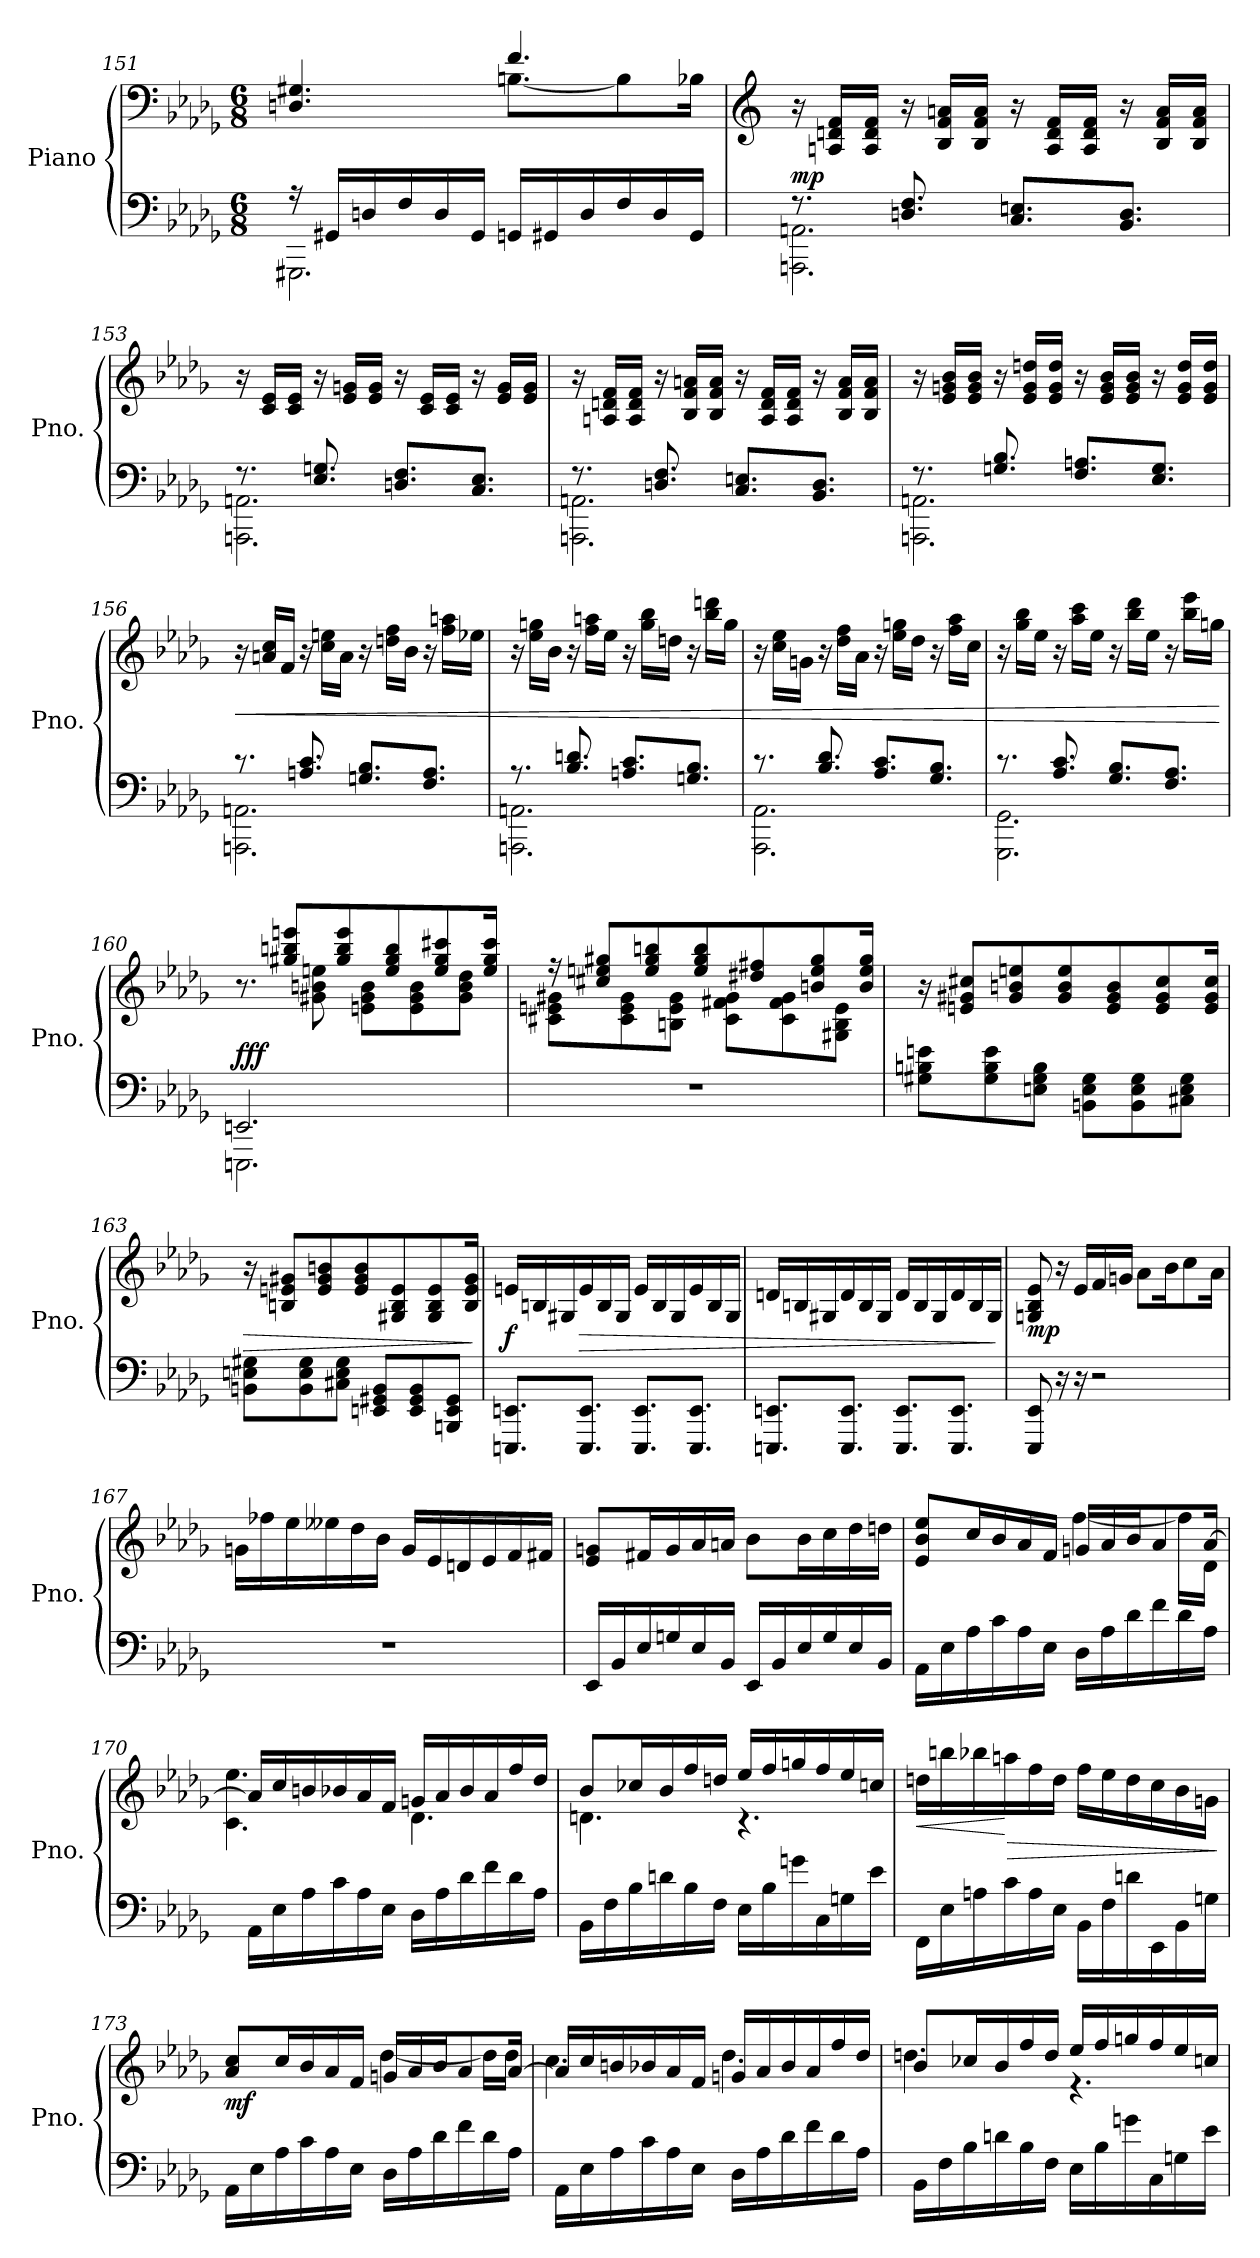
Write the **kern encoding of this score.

**kern	**kern	**dynam
*part1	*part1	*part1
*staff2	*staff1	*staff1/2
*I"Piano	*	*
*I'Pno.	*	*
!!LO:PB:g=z
*clefF4	*clefF4	*
*k[b-e-a-d-g-]	*k[b-e-a-d-g-]	*
*M6/8	*M6/8	*
=151	=151	=151
*^	*^	*
16r	2.GGG#X\	4.Dn/ 4.G#X/	4.ryy	.
16GG#X/LL	.	.	.	.
16Dn/	.	.	.	.
16F/	.	.	.	.
16D/	.	.	.	.
16GG#/JJ	.	.	.	.
16GGn/LL	.	4.f/	[8.Bn\L	.
16GG#X/	.	.	.	.
16D/	.	.	.	.
16F/	.	.	8B\]	.
16D/	.	.	.	.
16GG#/JJ	.	.	16B-X\Jk	.
*	*	*v	*v	*
=152	=152	=152	=152
*	*	*clefG2	*
*	*	*^	*
!	!	!	!	!LO:DY:a=2
*	*	*v	*v	*
8.r	2.AAAn\ 2.AAn\	16r	mp
.	.	16An/ 16dn/ 16f/LL	.
.	.	16A/ 16d/ 16f/JJ	.
8.Dn/ 8.F/	.	16r	.
.	.	16B-/ 16f/ 16an/LL	.
.	.	16B-/ 16f/ 16a/JJ	.
8.C/ 8.En/L	.	16r	.
.	.	16A/ 16d/ 16f/LL	.
.	.	16A/ 16d/ 16f/JJ	.
8.BB-/ 8.D/J	.	16r	.
.	.	16B-/ 16f/ 16a/LL	.
.	.	16B-/ 16f/ 16a/JJ	.
!!LO:LB:g=z
=153	=153	=153	=153
8.r	2.AAAn\ 2.AAn\	16r	.
.	.	16c/ 16e-/LL	.
.	.	16c/ 16e-/JJ	.
8.E-/ 8.Gn/	.	16r	.
.	.	16e-/ 16gn/LL	.
.	.	16e-/ 16g/JJ	.
8.Dn/ 8.F/L	.	16r	.
.	.	16c/ 16e-/LL	.
.	.	16c/ 16e-/JJ	.
8.C/ 8.E-/J	.	16r	.
.	.	16e-/ 16g/LL	.
.	.	16e-/ 16g/JJ	.
=154	=154	=154	=154
8.r	2.AAAn\ 2.AAn\	16r	.
.	.	16An/ 16dn/ 16f/LL	.
.	.	16A/ 16d/ 16f/JJ	.
8.Dn/ 8.F/	.	16r	.
.	.	16B-/ 16f/ 16an/LL	.
.	.	16B-/ 16f/ 16a/JJ	.
8.C/ 8.En/L	.	16r	.
.	.	16A/ 16d/ 16f/LL	.
.	.	16A/ 16d/ 16f/JJ	.
8.BB-/ 8.D/J	.	16r	.
.	.	16B-/ 16f/ 16a/LL	.
.	.	16B-/ 16f/ 16a/JJ	.
=155	=155	=155	=155
8.r	2.AAAn\ 2.AAn\	16r	.
.	.	16e-/ 16gn/ 16b-/LL	.
.	.	16e-/ 16g/ 16b-/JJ	.
8.Gn/ 8.B-/	.	16r	.
.	.	16e-/ 16g/ 16ddn/LL	.
.	.	16e-/ 16g/ 16dd/JJ	.
8.F/ 8.An/L	.	16r	.
.	.	16e-/ 16g/ 16b-/LL	.
.	.	16e-/ 16g/ 16b-/JJ	.
8.E-/ 8.G/J	.	16r	.
.	.	16e-/ 16g/ 16dd/LL	.
.	.	16e-/ 16g/ 16dd/JJ	.
!!LO:LB:g=z
=156	=156	=156	=156
!	!	!	!LO:HP:b
8.r	2.AAAn\ 2.AAn\	16r	<
.	.	16an/ 16cc/LL	.
.	.	16f/JJ	.
8.An/ 8.c/	.	16r	.
.	.	16cc\ 16een\LL	.
.	.	16a\JJ	.
8.Gn/ 8.B-/L	.	16r	.
.	.	16ddn\ 16ff\LL	.
.	.	16b-\JJ	.
8.F/ 8.A/J	.	16r	.
.	.	16ff\ 16aan\LL	.
.	.	16ee-X\JJ	.
=157	=157	=157	=157
8.r	2.AAAn\ 2.AAn\	16r	.
.	.	16ee-\ 16ggn\LL	.
.	.	16b-\JJ	.
8.B-/ 8.dn/	.	16r	.
.	.	16ff\ 16aan\LL	.
.	.	16ee-\JJ	.
8.An/ 8.c/L	.	16r	.
.	.	16gg\ 16bb-\LL	.
.	.	16ddn\JJ	.
8.Gn/ 8.B-/J	.	16r	.
.	.	16bb-\ 16dddn\LL	.
.	.	16gg\JJ	.
=158	=158	=158	=158
8.r	2.AAA-\ 2.AA-\	16r	.
.	.	16cc\ 16ee-\LL	.
.	.	16gn\JJ	.
8.B-/ 8.d-/	.	16r	.
.	.	16dd-\ 16ff\LL	.
.	.	16a-\JJ	.
8.A-/ 8.c/L	.	16r	.
.	.	16ee-\ 16ggn\LL	.
.	.	16dd-\JJ	.
8.G-/ 8.B-/J	.	16r	.
.	.	16ff\ 16aa-\LL	.
.	.	16cc\JJ	.
!!LO:LB:g=z
=159	=159	=159	=159
8.r	2.GGG-\ 2.GG-\	16r	.
.	.	16gg-\ 16bb-\LL	.
.	.	16ee-\JJ	.
8.A-/ 8.c/	.	16r	.
.	.	16aa-\ 16ccc\LL	.
.	.	16ee-\JJ	.
8.G-/ 8.B-/L	.	16r	.
.	.	16bb-\ 16ddd-\LL	.
.	.	16ee-\JJ	.
8.F/ 8.A-/J	.	16r	.
.	.	16bb-\ 16eee-\LL	.
.	.	16ggn\JJ	.
*v	*v	*	*
.	.	[
=160	=160	=160
*^	*^	*
!	!	!	!	!LO:DY:a=2
2.EEn/	2.EEEn\	8.r	4ryy	fff
.	.	8gg#X/ 8bbn/ 8eeen/L	.	.
.	.	.	8g#X\ 8bn\ 8een\	.
.	.	8gg#/ 8bb/ 8eee/	.	.
.	.	.	8en\ 8g#\ 8b\L	.
.	.	8ee/ 8gg#/ 8bb/	.	.
.	.	.	8e\ 8g#\ 8b\	.
.	.	8ee/ 8gg#/ 8ccc#X/	.	.
.	.	.	8g#\ 8b\ 8dd-\J	.
.	.	16ee/ 16gg#/ 16ccc#/Jk	.	.
*v	*v	*	*	*
!!LO:LB:g=z	!!
=161	=161	=161	=161
2.r	16r	8c#X\ 8en\ 8g#X\L	.
.	8cc#X/ 8een/ 8gg#X/L	.	.
.	.	8c#\ 8e\ 8g#\	.
.	8ee/ 8gg#/ 8bbn/	.	.
.	.	8Bn\ 8e\ 8g#\J	.
.	8ee/ 8gg#/ 8bb/	.	.
.	.	8c#\ 8f#X\ 8g#\L	.
.	8dd#X/ 8ff#X/	.	.
.	.	8c#\ 8f#\ 8g#\	.
.	8bn/ 8ee/ 8gg#/	.	.
.	.	8G#X\ 8B\ 8e\J	.
.	16b/ 16ee/ 16gg#/Jk	.	.
*	*v	*v	*
=162	=162	=162
8G#X\ 8Bn\ 8en\L	16r	.
.	8en/ 8g#X/ 8cc#X/L	.
8G#\ 8B\ 8e\	.	.
.	8g#/ 8bn/ 8een/	.
8En\ 8G#\ 8B\J	.	.
.	8g#/ 8b/ 8ee/	.
8BBn\ 8E\ 8G#\L	.	.
.	8e/ 8g#/ 8b/	.
8BB\ 8E\ 8G#\	.	.
.	8e/ 8g#/ 8cc#/	.
8C#X\ 8E\ 8G#\J	.	.
.	16e/ 16g#/ 16cc#/Jk	.
!!LO:PB:g=z
=163	=163	=163
!	!	!LO:HP:b
8BBn\ 8En\ 8G#X\L	16r	>
.	8Bn/ 8en/ 8g#X/L	.
8BB\ 8E\ 8G#\	.	.
.	8e/ 8g#/ 8bn/	.
8C#X\ 8E\ 8G#\J	.	.
.	8e/ 8g#/ 8b/	.
8EEn/ 8GG#X/ 8BB/L	.	.
.	8G#X/ 8B/ 8e/	.
8EE/ 8GG#/ 8BB/	.	.
.	8G#/ 8B/ 8e/	.
8BBBn/ 8EE/ 8GG#/J	.	.
.	16B/ 16e/ 16g#/Jk	.
.	.	]
=164	=164	=164
!	!	!LO:DY:b
8.EEEn/ 8.EEn/L	16en/LL	f
.	16Bn/	.
.	16G#X/	.
!	!	!LO:HP:b
8.EEE/ 8.EE/J	16e/	>
.	16B/	.
.	16G#/JJ	.
8.EEE/ 8.EE/L	16e/LL	.
.	16B/	.
.	16G#/	.
8.EEE/ 8.EE/J	16e/	.
.	16B/	.
.	16G#/JJ	.
=165	=165	=165
8.EEEn/ 8.EEn/L	16dn/LL	.
.	16Bn/	.
.	16G#X/	.
8.EEE/ 8.EE/J	16d/	.
.	16B/	.
.	16G#/JJ	.
8.EEE/ 8.EE/L	16d/LL	.
.	16B/	.
.	16G#/	.
8.EEE/ 8.EE/J	16d/	.
.	16B/	.
.	16G#/JJ	.
.	.	]
!!LO:LB:g=z
=166	=166	=166
!	!	!LO:DY:b
8EEE-/ 8EE-/	8Gn/ 8B-/ 8e-/	mp
16r	16r	.
16r	16e-/LL	.
2r	16f/	.
.	16gn/JJ	.
.	8a-\L	.
.	16b-\K	.
.	8cc\	.
.	16a-\Jk	.
=167	=167	=167
2.r	16gn\LL	.
.	16ff-X\	.
.	16ee-\	.
.	16ee--X\	.
.	16dd-\	.
.	16b-\JJ	.
.	16g/LL	.
.	16e-/	.
.	16dn/	.
.	16e-/	.
.	16f/	.
.	16f#X/JJ	.
=168	=168	=168
16EE-/LL	8e-/ 8gn/L	.
16BB-/	.	.
16E-/	16f#X/L	.
16Gn/	16g/	.
16E-/	16a-/	.
16BB-/JJ	16an/JJ	.
16EE-/LL	8b-\L	.
16BB-/	.	.
16E-/	16b-\L	.
16G/	16cc\	.
16E-/	16dd-\	.
16BB-/JJ	16ddn\JJ	.
!!LO:LB:g=z
=169	=169	=169
*	*^	*
16AA-\LL	8e-/ 8b-/ 8ee-/L	4.ryy	.
16E-\	.	.	.
16A-\	16cc/L	.	.
16c\	16b-/	.	.
16A-\	16a-/	.	.
16E-\JJ	16f/JJ	.	.
16D-\LL	16gn/LL	[4ff\	.
16A-\	16a-/	.	.
16d-\	16b-/J	.	.
16f\	8a-/	.	.
16d-\	.	16ff\LL]	.
16A-\JJ	[16a-/Jk	16d-\JJ	.
=170	=170	=170	=170
16AA-\LL	16a-/LL]	4.c\ 4.ee-\	.
16E-\	16cc/	.	.
16A-\	16bn/	.	.
16c\	16b-X/	.	.
16A-\	16a-/	.	.
16E-\JJ	16f/JJ	.	.
16D-\LL	16gn/LL	4.d-\	.
16A-\	16a-/	.	.
16d-\	16b-/	.	.
16f\	16a-/	.	.
16d-\	16ff/	.	.
16A-\JJ	16dd-/JJ	.	.
!!LO:LB:g=z	!!
=171	=171	=171	=171
16BB-\LL	8b-/L	4.dn\	.
16F\	.	.	.
16B-\	16cc-X/L	.	.
16dn\	16b-/	.	.
16B-\	16ff/	.	.
16F\JJ	16ddn/JJ	.	.
16E-\LL	16ee-/LL	4.r	.
16B-\	16ff/	.	.
16gn\	16ggn/	.	.
16C\	16ff/	.	.
16Gn\	16ee-/	.	.
16e-\JJ	16ccn/JJ	.	.
*	*v	*v	*
=172	=172	=172
!	!	!LO:HP:b
16FF\LL	16ddn\LL	<
16E-\	16bbn\	.
16An\	16bb-X\	.
!	!	!LO:HP:n=1:b
16c\	16aan\	[ >
16A\	16ff\	.
16E-\JJ	16dd\JJ	.
16BB-\LL	16ff\LL	.
16F\	16ee-\	.
16dn\	16dd\	.
16EE-\	16cc\	.
16BB-\	16b-\	.
16Gn\JJ	16gn\JJ	.
.	.	]
!!LO:LB:g=z
=173	=173	=173
*	*^	*
!	!	!	!LO:DY:b
16AA-\LL	8a-/ 8cc/L	4.ryy	mf
16E-\	.	.	.
16A-\	16cc/L	.	.
16c\	16b-/	.	.
16A-\	16a-/	.	.
16E-\JJ	16f/JJ	.	.
16D-\LL	16gn/LL	[4dd-\	.
16A-\	16a-/	.	.
16d-\	16b-/J	.	.
16f\	8a-/	.	.
16d-\	.	16dd-\LL]	.
16A-\JJ	[16a-/Jk	16dd-\JJ	.
=174	=174	=174	=174
16AA-\LL	16a-/LL]	4.cc\	.
16E-\	16cc/	.	.
16A-\	16bn/	.	.
16c\	16b-X/	.	.
16A-\	16a-/	.	.
16E-\JJ	16f/JJ	.	.
16D-\LL	16gn/LL	4.dd-\	.
16A-\	16a-/	.	.
16d-\	16b-/	.	.
16f\	16a-/	.	.
16d-\	16ff/	.	.
16A-\JJ	16dd-/JJ	.	.
!!LO:PB:g=z	!!
=175	=175	=175	=175
16BB-\LL	8b-/L	4.ddn\	.
16F\	.	.	.
16B-\	16cc-X/L	.	.
16dn\	16b-/	.	.
16B-\	16ff/	.	.
16F\JJ	16dd/JJ	.	.
16E-\LL	16ee-/LL	4.r	.
16B-\	16ff/	.	.
16gn\	16ggn/	.	.
16C\	16ff/	.	.
16Gn\	16ee-/	.	.
16e-\JJ	16ccn/JJ	.	.
*	*v	*v	*
=	=	=
*-	*-	*-
